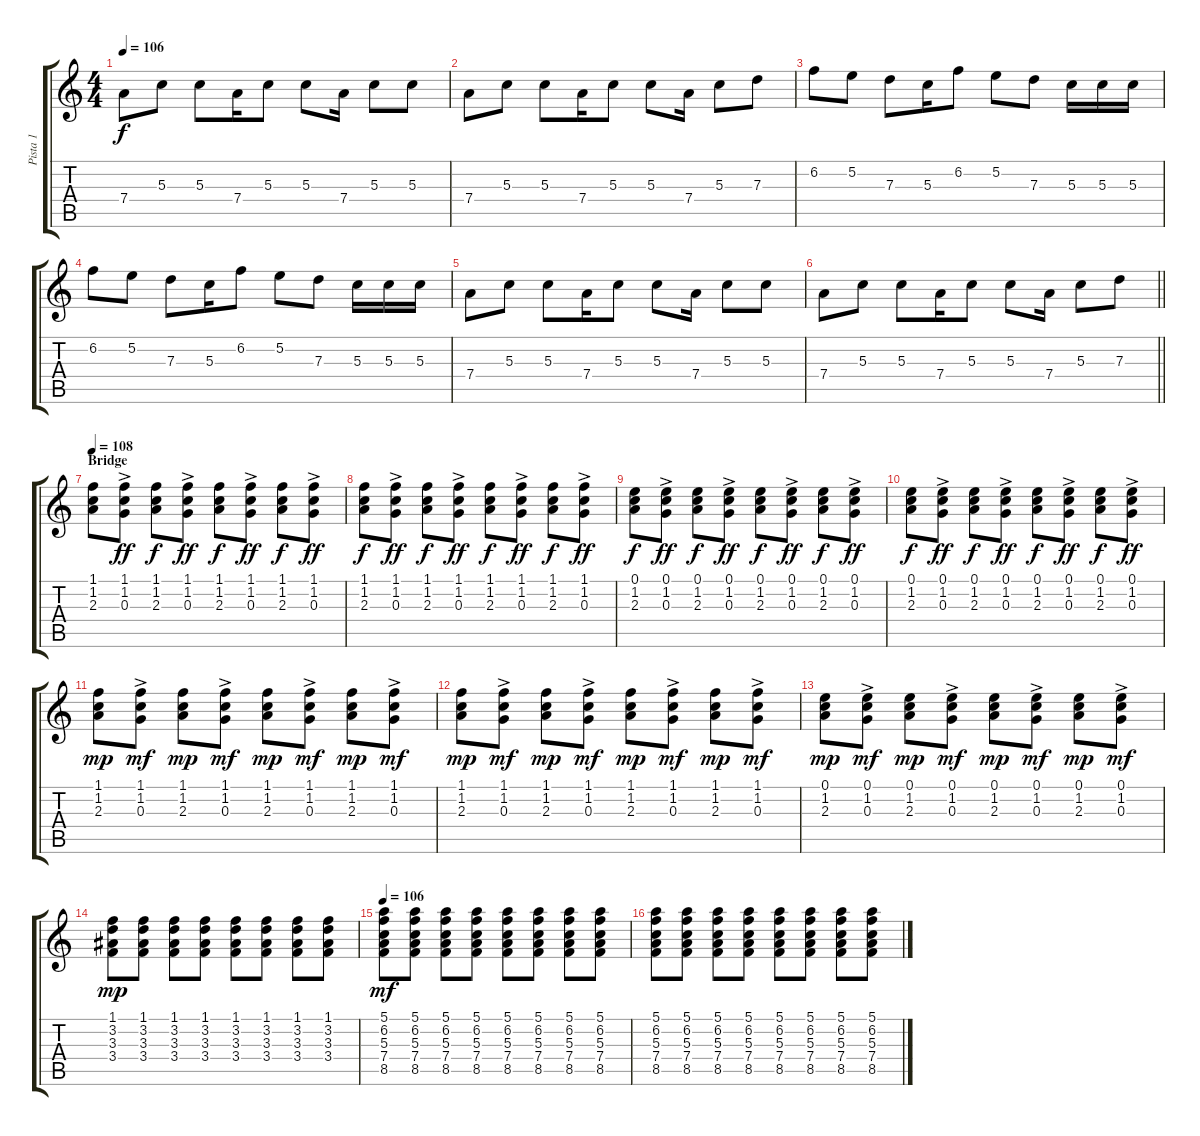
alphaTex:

\track ("Pista 1" "Pista 1") {instrument distortionguitar}
\staff {score tabs}
\tuning (E4 B3 G3 D3 A2 E2) {hide}
\ts (4 4)
\tempo 106
\clef g2
\ks c
7.4.8{dy f} 5.3.8 5.3.8 7.4.16 5.3.8 5.3.8 7.4.16 5.3.8 5.3.8 |
7.4.8 5.3.8 5.3.8 7.4.16 5.3.8 5.3.8 7.4.16 5.3.8 7.3.8 |
6.2.8 5.2.8 7.3.8 5.3.16 6.2.8 5.2.8 7.3.8 5.3.16 5.3.16 5.3.16 |
6.2.8 5.2.8 7.3.8 5.3.16 6.2.8 5.2.8 7.3.8 5.3.16 5.3.16 5.3.16 |
7.4.8 5.3.8 5.3.8 7.4.16 5.3.8 5.3.8 7.4.16 5.3.8 5.3.8 |
\barLineRight lightlight
7.4.8 5.3.8 5.3.8 7.4.16 5.3.8 5.3.8 7.4.16 5.3.8 7.3.8 |
\section ("" "Bridge")
\tempo 108
(1.1 1.2 2.3).8 (1.1{ac} 1.2{ac} 0.3{ac}).8{dy ff} (1.1 1.2 2.3).8{dy f} (1.1{ac} 1.2{ac} 0.3{ac}).8{dy ff} (1.1 1.2 2.3).8{dy f} (1.1{ac} 1.2{ac} 0.3{ac}).8{dy ff} (1.1 1.2 2.3).8{dy f} (1.1{ac} 1.2{ac} 0.3{ac}).8{dy ff} |
(1.1 1.2 2.3).8{dy f} (1.1{ac} 1.2{ac} 0.3{ac}).8{dy ff} (1.1 1.2 2.3).8{dy f} (1.1{ac} 1.2{ac} 0.3{ac}).8{dy ff} (1.1 1.2 2.3).8{dy f} (1.1{ac} 1.2{ac} 0.3{ac}).8{dy ff} (1.1 1.2 2.3).8{dy f} (1.1{ac} 1.2{ac} 0.3{ac}).8{dy ff} |
(0.1 1.2 2.3).8{dy f} (0.1{ac} 1.2{ac} 0.3{ac}).8{dy ff} (0.1 1.2 2.3).8{dy f} (0.1{ac} 1.2{ac} 0.3{ac}).8{dy ff} (0.1 1.2 2.3).8{dy f} (0.1{ac} 1.2{ac} 0.3{ac}).8{dy ff} (0.1 1.2 2.3).8{dy f} (0.1{ac} 1.2{ac} 0.3{ac}).8{dy ff} |
(0.1 1.2 2.3).8{dy f} (0.1{ac} 1.2{ac} 0.3{ac}).8{dy ff} (0.1 1.2 2.3).8{dy f} (0.1{ac} 1.2{ac} 0.3{ac}).8{dy ff} (0.1 1.2 2.3).8{dy f} (0.1{ac} 1.2{ac} 0.3{ac}).8{dy ff} (0.1 1.2 2.3).8{dy f} (0.1{ac} 1.2{ac} 0.3{ac}).8{dy ff} |
(1.1 1.2 2.3).8{dy mp} (1.1{ac} 1.2{ac} 0.3{ac}).8{dy mf} (1.1 1.2 2.3).8{dy mp} (1.1{ac} 1.2{ac} 0.3{ac}).8{dy mf} (1.1 1.2 2.3).8{dy mp} (1.1{ac} 1.2{ac} 0.3{ac}).8{dy mf} (1.1 1.2 2.3).8{dy mp} (1.1{ac} 1.2{ac} 0.3{ac}).8{dy mf} |
(1.1 1.2 2.3).8{dy mp} (1.1{ac} 1.2{ac} 0.3{ac}).8{dy mf} (1.1 1.2 2.3).8{dy mp} (1.1{ac} 1.2{ac} 0.3{ac}).8{dy mf} (1.1 1.2 2.3).8{dy mp} (1.1{ac} 1.2{ac} 0.3{ac}).8{dy mf} (1.1 1.2 2.3).8{dy mp} (1.1{ac} 1.2{ac} 0.3{ac}).8{dy mf} |
(0.1 1.2 2.3).8{dy mp} (0.1{ac} 1.2{ac} 0.3{ac}).8{dy mf} (0.1 1.2 2.3).8{dy mp} (0.1{ac} 1.2{ac} 0.3{ac}).8{dy mf} (0.1 1.2 2.3).8{dy mp} (0.1{ac} 1.2{ac} 0.3{ac}).8{dy mf} (0.1 1.2 2.3).8{dy mp} (0.1{ac} 1.2{ac} 0.3{ac}).8{dy mf} |
(1.1 3.2 3.3 3.4).8{dy mp} (1.1 3.2 3.3 3.4).8 (1.1 3.2 3.3 3.4).8 (1.1 3.2 3.3 3.4).8 (1.1 3.2 3.3 3.4).8 (1.1 3.2 3.3 3.4).8 (1.1 3.2 3.3 3.4).8 (1.1 3.2 3.3 3.4).8 |
\tempo 106
(5.1 6.2 5.3 7.4 8.5).8{dy mf} (5.1 6.2 5.3 7.4 8.5).8 (5.1 6.2 5.3 7.4 8.5).8 (5.1 6.2 5.3 7.4 8.5).8 (5.1 6.2 5.3 7.4 8.5).8 (5.1 6.2 5.3 7.4 8.5).8 (5.1 6.2 5.3 7.4 8.5).8 (5.1 6.2 5.3 7.4 8.5).8 |
(5.1 6.2 5.3 7.4 8.5).8 (5.1 6.2 5.3 7.4 8.5).8 (5.1 6.2 5.3 7.4 8.5).8 (5.1 6.2 5.3 7.4 8.5).8 (5.1 6.2 5.3 7.4 8.5).8 (5.1 6.2 5.3 7.4 8.5).8 (5.1 6.2 5.3 7.4 8.5).8 (5.1 6.2 5.3 7.4 8.5).8
